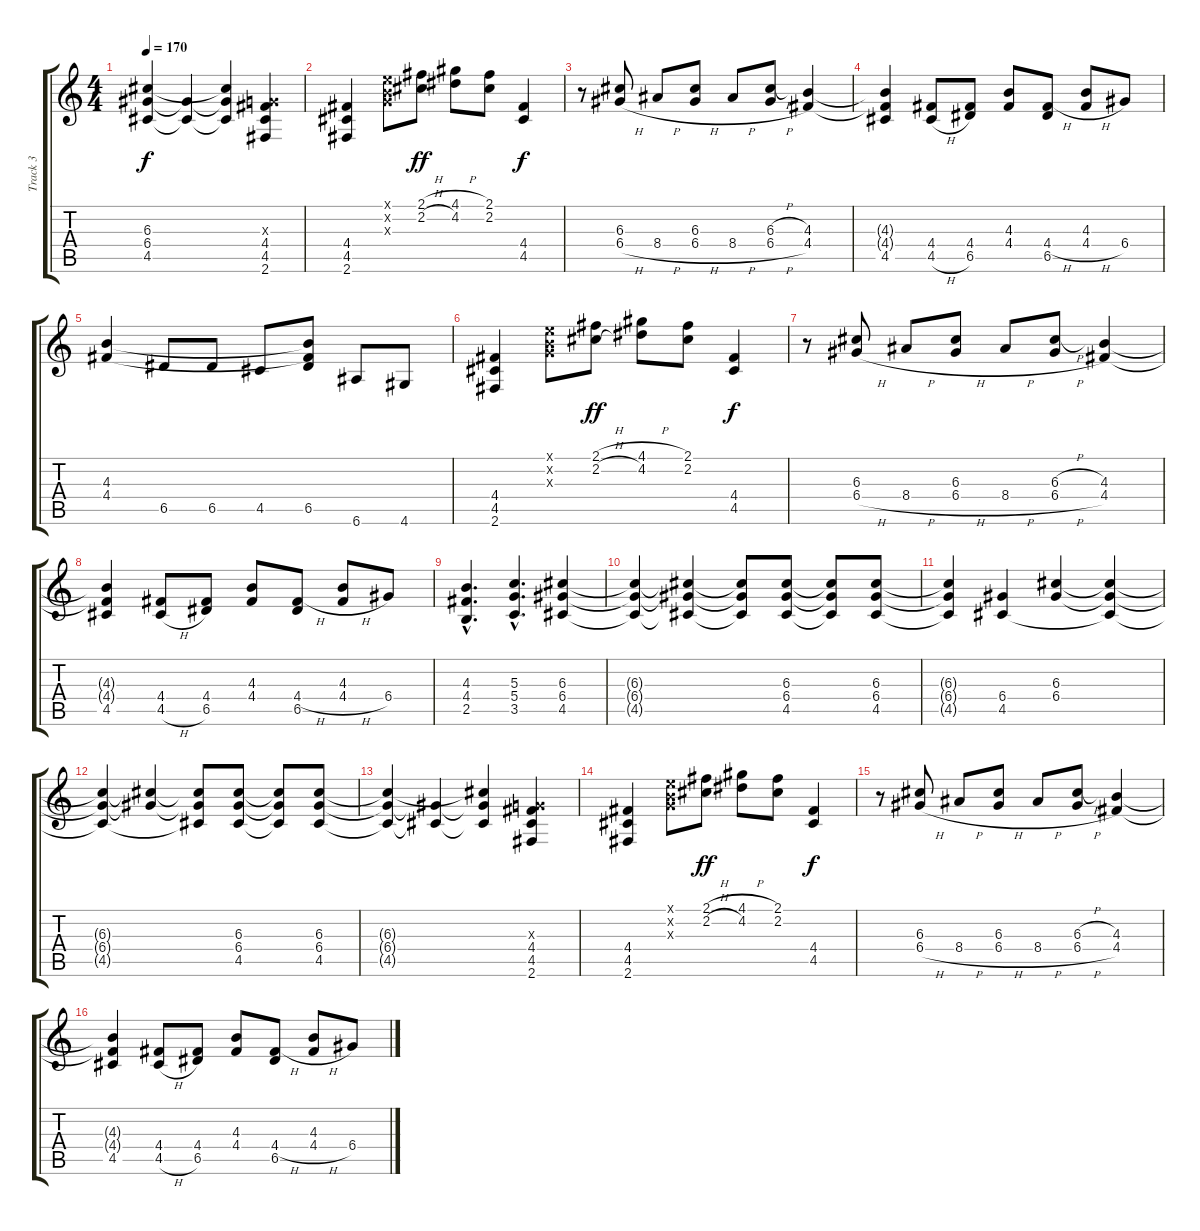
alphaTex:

\track ("Track 3" "Track 3") {instrument overdrivenguitar}
\staff {score tabs}
\tuning (E4 B3 G3 D3 A2 E2) {hide}
\ts (4 4)
\tempo 170
\clef g2
\ks c
(6.3{t} 6.4{t} 4.5{t}).4{dy f volume 16} (6.4{t} 4.5{t}).4{volume 16} (6.3{t} 6.4{t} 4.5{t}).4 (0.3{x} 4.4 4.5 2.6).4{volume 16} |
(4.4 4.5 2.6).4 (0.1{x} 0.2{x} 0.3{x}).8 (2.1{h} 2.2{h}).8{dy ff} (4.1{h} 4.2).8 (2.1 2.2).8 (4.4 4.5).4{dy f} |
r.8 (6.3 6.4{h}).8 8.4{h}.8 (6.3 6.4{h}).8 8.4{h}.8 (6.3{h} 6.4{h}).8 (4.3 4.4).4 |
(4.3{t} 4.4{t} 4.5).4 (4.4 4.5{h}).8 (4.4 6.5).8 (4.3 4.4).8 (4.4{h} 6.5).8 (4.3 4.4{h}).8 6.4.8 |
(4.3 4.4).4 6.5.8 6.5.8 4.5.8 (4.3{t} 4.4{t} 6.5).8 6.6.8 4.6.8 |
(4.4 4.5 2.6).4 (0.1{x} 0.2{x} 0.3{x}).8 (2.1{h} 2.2{h}).8{dy ff} (4.1{h} 4.2).8 (2.1 2.2).8 (4.4 4.5).4{dy f} |
r.8 (6.3 6.4{h}).8 8.4{h}.8 (6.3 6.4{h}).8 8.4{h}.8 (6.3{h} 6.4{h}).8 (4.3 4.4).4 |
(4.3{t} 4.4{t} 4.5).4 (4.4 4.5{h}).8 (4.4 6.5).8 (4.3 4.4).8 (4.4{h} 6.5).8 (4.3 4.4{h}).8 6.4.8 |
(4.3{hac} 4.4{hac} 2.5{hac}).4{d} (5.3{hac} 5.4{hac} 3.5{hac}).4{d} (6.3 6.4 4.5).4 |
(6.3{t} 6.4{t} 4.5{t}).4{volume 16} (6.3{t} 6.4{t} 4.5{t}).4{volume 16} (6.3{t} 6.4{t} 4.5{t}).8 (6.3 6.4 4.5).8 (6.3{t} 6.4{t} 4.5{t}).8 (6.3 6.4 4.5).8 |
(6.3{t} 6.4{t} 4.5{t}).4{volume 16} (6.4 4.5).4{volume 16} (6.3 6.4).4 (6.3{t} 6.4{t} 4.5{t}).4{volume 16} |
(6.3{t} 6.4{t} 4.5{t}).4{volume 16} (6.3{t} 6.4{t}).4{volume 16} (6.3{t} 6.4{t} 4.5{t}).8 (6.3 6.4 4.5).8 (6.3{t} 6.4{t} 4.5{t}).8 (6.3 6.4 4.5).8 |
(6.3{t} 6.4{t} 4.5{t}).4{volume 16} (6.4{t} 4.5{t}).4{volume 16} (6.3{t} 6.4{t} 4.5{t}).4 (0.3{x} 4.4 4.5 2.6).4{volume 16} |
(4.4 4.5 2.6).4 (0.1{x} 0.2{x} 0.3{x}).8 (2.1{h} 2.2{h}).8{dy ff} (4.1{h} 4.2).8 (2.1 2.2).8 (4.4 4.5).4{dy f} |
r.8 (6.3 6.4{h}).8 8.4{h}.8 (6.3 6.4{h}).8 8.4{h}.8 (6.3{h} 6.4{h}).8 (4.3 4.4).4 |
(4.3{t} 4.4{t} 4.5).4 (4.4 4.5{h}).8 (4.4 6.5).8 (4.3 4.4).8 (4.4{h} 6.5).8 (4.3 4.4{h}).8 6.4.8
